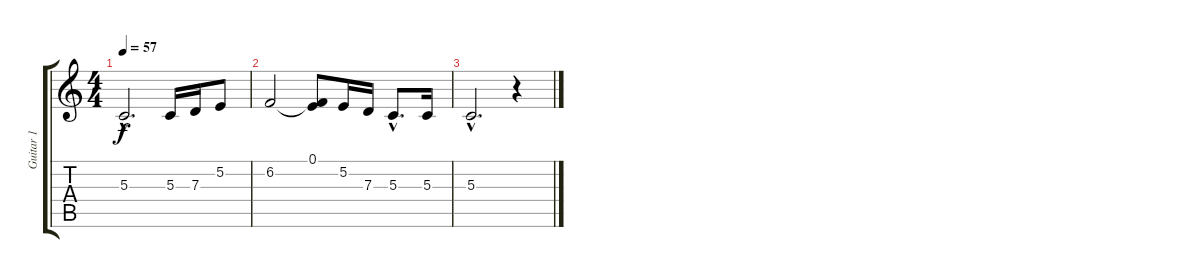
\track ("Guitar 1" "Guitar 1") {instrument fiddle}
\staff {score tabs}
\tuning (E4 B3 G3 D3 A2 E2) {hide}
\ts (4 4)
\tempo 57
\clef g2
\ks c
5.3{hac}.2{d dy f} 5.3.16 7.3.16 5.2.8 |
6.2.2 (0.1 6.2{t}).8 5.2.16 7.3.16 5.3{hac}.8{d} 5.3.16 |
5.3{hac}.2{d} r.4
